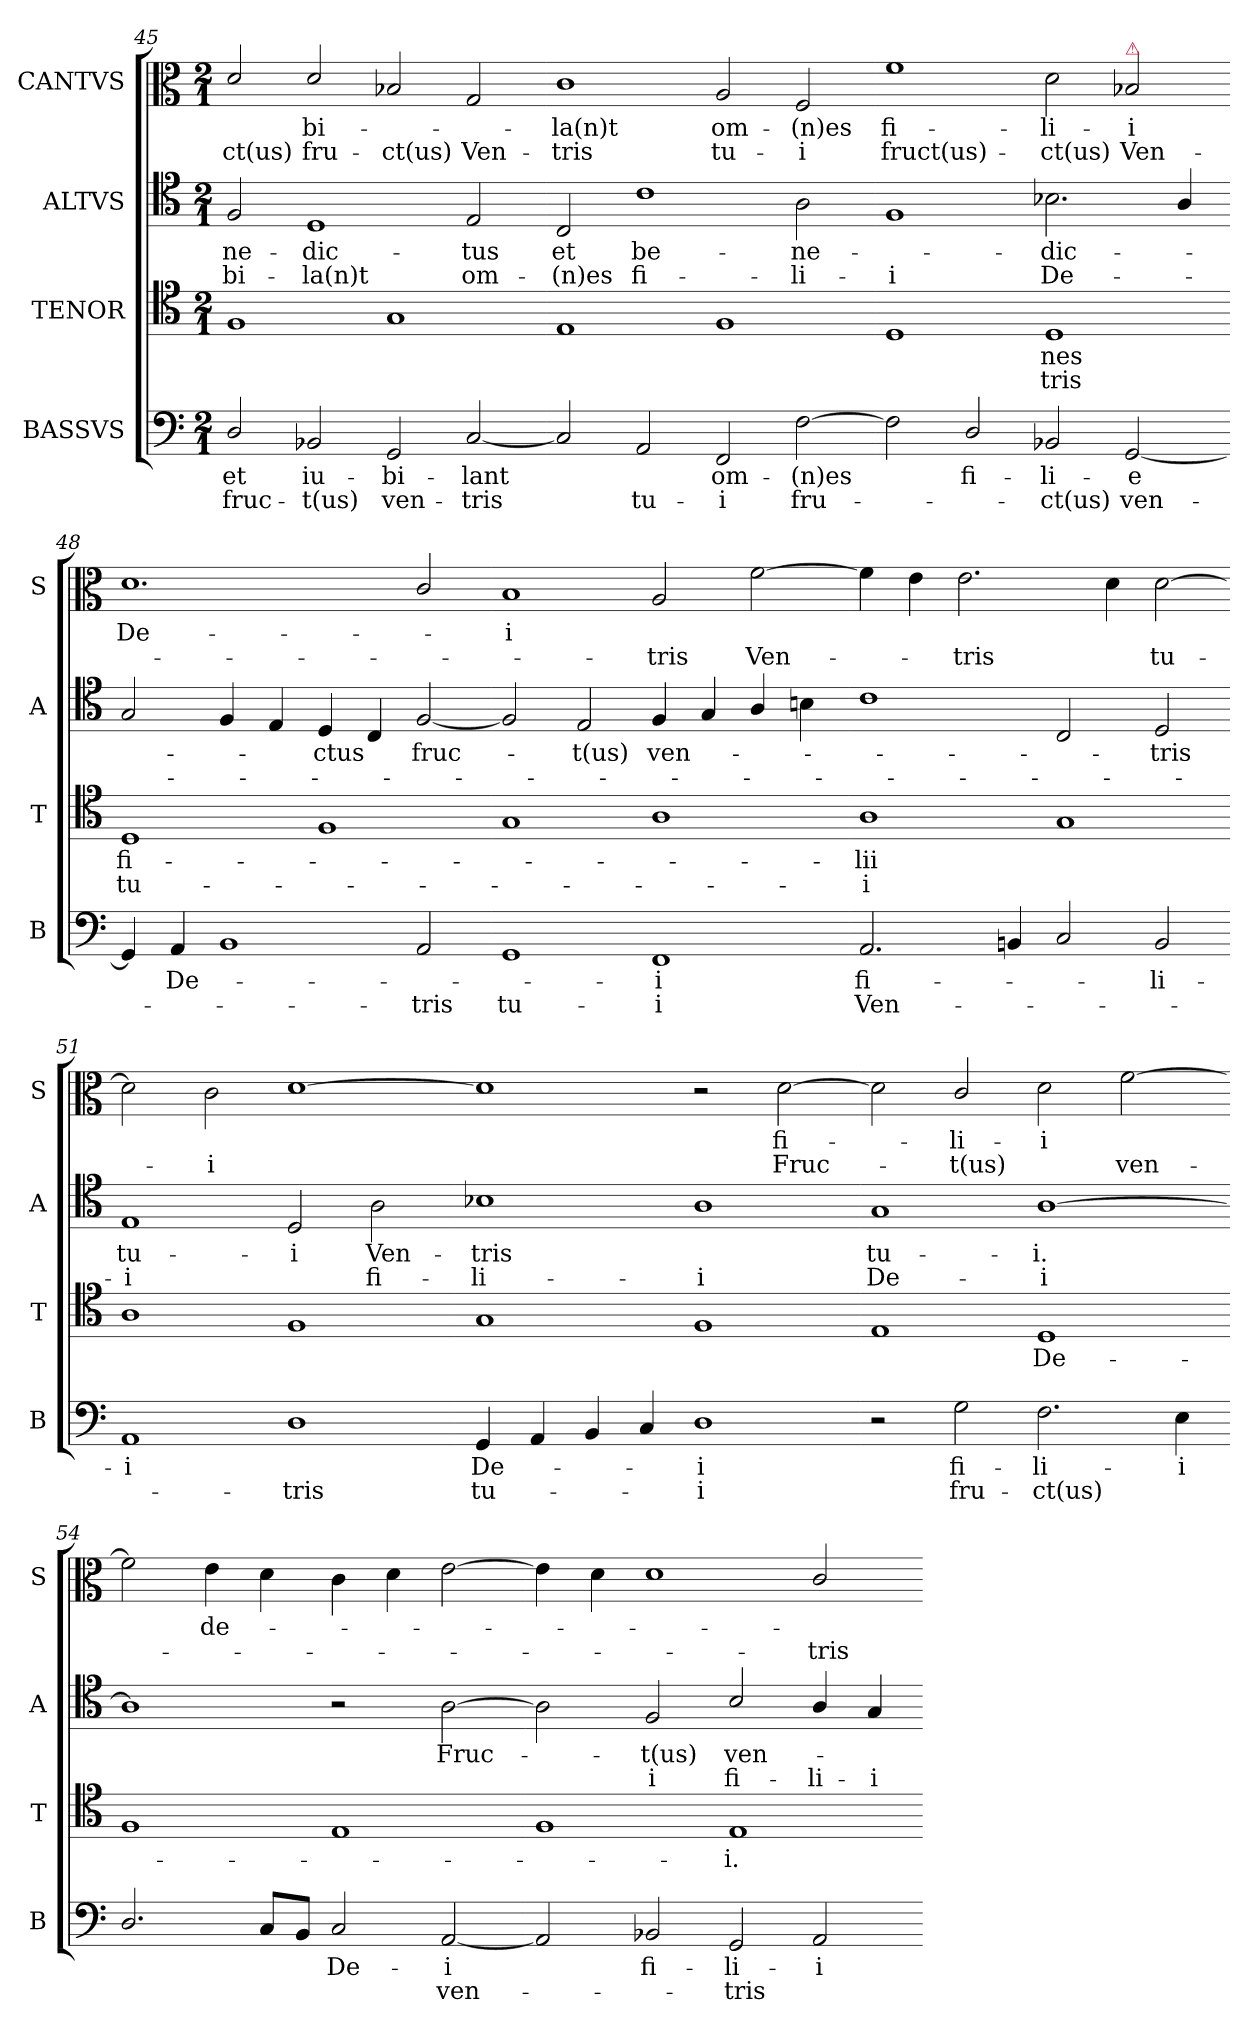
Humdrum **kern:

**kern	**text	**text	**kern	**text	**text	**kern	**text	**text	**kern	**text	**text
*part4	*part4	*part4	*part3	*part3	*part3	*part2	*part2	*part2	*part1	*part1	*part1
*staff4	*staff4	*staff4	*staff3	*staff3	*staff3	*staff2	*staff2	*staff2	*staff1	*staff1	*staff1
*I"BASSVS	*	*	*I"TENOR	*	*	*I"ALTVS	*	*	*I"CANTVS	*	*
*I'B	*	*	*I'T	*	*	*I'A	*	*	*I'S	*	*
*clefF4	*	*	*clefC4	*	*	*clefC4	*	*	*clefC3	*	*
*k[]	*	*	*k[]	*	*	*k[]	*	*	*k[]	*	*
*D:dor	*	*	*D:dor	*	*	*D:dor	*	*	*D:dor	*	*
*M2/1	*	*	*M2/1	*	*	*M2/1	*	*	*M2/1	*	*
=45	=45	=45	=45	=45	=45	=45	=45	=45	=45	=45	=45
!	!	!	!	!	!	!	!LO:LY:i	!	!	!	!
2D/	et	fruc-	1F	.	.	2F/	-ne-	-bi-	2d/	.	-ct(us)
!	!	!	!	!	!	!	!LO:LY:i	!	!	!LO:LY:i	!
2BB-X/	iu-	-t(us)	.	.	.	1D	-dic-	-la(n)t	2d/	-bi-	fru-
2GG/	-bi-	ven-	1G	.	.	.	.	.	2B-X/	.	-ct(us)
!	!	!	!	!	!	!	!LO:LY:i	!	!	!	!
[2C/	-lant	-tris	.	.	.	2E/	-tus	om-	2G/	.	Ven-
=46-	=46-	=46-	=46-	=46-	=46-	=46-	=46-	=46-	=46-	=46-	=46-
!	!	!	!	!	!	!	!LO:LY:i	!	!	!LO:LY:i	!
2C/]	.	.	1E	.	.	2C/	et	-(n)es	1c	-la(n)t	-tris
!	!	!	!	!	!	!	!LO:LY:i	!	!	!	!
2AA/	.	tu-	.	.	.	1c	be-	fi-	.	.	.
2FF/	om-	-i	1F	.	.	.	.	.	2A/	om-	tu-
!	!	!LO:LY:i	!	!	!	!	!LO:LY:i	!	!	!	!
[2F\	-(n)es	fru-	.	.	.	2A\	-ne-	-li-	2F/	-(n)es	-i
=47-	=47-	=47-	=47-	=47-	=47-	=47-	=47-	=47-	=47-	=47-	=47-
2F\]	.	.	1D	.	.	1F	.	-i	1f	fi-	fruct(us)-
2D/	fi-	.	.	.	.	.	.	.	.	.	.
!	!	!LO:LY:i	!	!	!	!	!LO:LY:i	!	!	!	!
2BB-X/	-li-	-ct(us)	1D	-nes	-tris	2.B-X\	-dic-	De-	2d\	-li-	-ct(us)
!	!	!	!	!	!	!	!	!	!LO:TX:a:color=crimson:t=⚠	!	!
!	!	!LO:LY:i	!	!	!	!	!	!	!	!	!
[2GG/	-e	ven-	.	.	.	.	.	.	2B-X/	-i	Ven-
.	.	.	.	.	.	4A/	.	.	.	.	.
=48-	=48-	=48-	=48-	=48-	=48-	=48-	=48-	=48-	=48-	=48-	=48-
4GG/]	.	.	1D	fi-	tu-	2G/	.	.	1.d	De-	.
4AA/	De-	.	.	.	.	.	.	.	.	.	.
1BB-	.	.	.	.	.	4F/	.	.	.	.	.
.	.	.	.	.	.	4E/	.	.	.	.	.
!	!	!	!	!	!	!	!LO:LY:i	!	!	!	!
.	.	.	1F	.	.	4D/	-ctus	.	.	.	.
.	.	.	.	.	.	4C/	.	.	.	.	.
!	!	!LO:LY:i	!	!	!	!	!	!	!	!	!
2AA/	.	-tris	.	.	.	[2F/	fruc-	.	2c/	.	.
=49-	=49-	=49-	=49-	=49-	=49-	=49-	=49-	=49-	=49-	=49-	=49-
!	!	!LO:LY:i	!	!	!	!	!	!	!	!	!
1GG	.	tu-	1G	.	.	2F/]	.	.	1B-	-i	.
.	.	.	.	.	.	2E/	-t(us)	.	.	.	.
!	!	!LO:LY:i	!	!	!	!	!	!	!	!	!
1FF	-i	-i	1A	.	.	4F/	ven-	.	2A/	.	-tris
.	.	.	.	.	.	4G/	.	.	.	.	.
.	.	.	.	.	.	4A/	.	.	[2f\	.	Ven-
.	.	.	.	.	.	4Bn\	.	.	.	.	.
=50-	=50-	=50-	=50-	=50-	=50-	=50-	=50-	=50-	=50-	=50-	=50-
2.AA/	fi-	Ven-	1A	-lii	-i	1c	.	.	4f\]	.	.
.	.	.	.	.	.	.	.	.	4e\	.	.
.	.	.	.	.	.	.	.	.	2.e\	.	-tris
4BBn/	.	.	.	.	.	.	.	.	.	.	.
2C/	.	.	1G	.	.	2C/	.	.	.	.	.
.	.	.	.	.	.	.	.	.	4d\	.	.
2BB/	-li-	.	.	.	.	2D/	-tris	.	[2d\	.	tu-
=51-	=51-	=51-	=51-	=51-	=51-	=51-	=51-	=51-	=51-	=51-	=51-
1AA	-i	.	1A	.	.	1E	tu-	-i	2d\]	.	.
.	.	.	.	.	.	.	.	.	2c\	.	-i
1D	.	-tris	1F	.	.	2D/	-i	.	[1d	.	.
.	.	.	.	.	.	2A\	Ven-	fi-	.	.	.
=52-	=52-	=52-	=52-	=52-	=52-	=52-	=52-	=52-	=52-	=52-	=52-
4GG/	De-	tu-	1G	.	.	1B-X	-tris	-li-	1d]	.	.
4AA/	.	.	.	.	.	.	.	.	.	.	.
4BB/	.	.	.	.	.	.	.	.	.	.	.
4C/	.	.	.	.	.	.	.	.	.	.	.
1D	-i	-i	1F	.	.	1A	.	-i	2r	.	.
.	.	.	.	.	.	.	.	.	[2d\	fi-	Fruc-
=53-	=53-	=53-	=53-	=53-	=53-	=53-	=53-	=53-	=53-	=53-	=53-
2r	.	.	1E	.	.	1G	tu-	De-	2d\]	.	.
2G\	fi-	fru-	.	.	.	.	.	.	2c/	-li-	-t(us)
2.F\	-li-	-ct(us)	1D	De-	.	[1A	-i.	-i	2d\	-i	.
.	.	.	.	.	.	.	.	.	[2f\	.	ven-
4E\	-i	.	.	.	.	.	.	.	.	.	.
=54-	=54-	=54-	=54-	=54-	=54-	=54-	=54-	=54-	=54-	=54-	=54-
2.D/	.	.	1F	.	.	1A]	.	.	2f\]	.	.
.	.	.	.	.	.	.	.	.	4e\	de-	.
8C/L	.	.	.	.	.	.	.	.	4d\	.	.
8BB/J	.	.	.	.	.	.	.	.	.	.	.
2C/	De-	.	1E	.	.	2r	.	.	4c\	.	.
.	.	.	.	.	.	.	.	.	4d\	.	.
[2AA/	-i	ven-	.	.	.	[2A\	Fruc-	.	[2e\	.	.
=55-	=55-	=55-	=55-	=55-	=55-	=55-	=55-	=55-	=55-	=55-	=55-
2AA/]	.	.	1F	.	.	2A\]	.	.	4e\]	.	.
.	.	.	.	.	.	.	.	.	4d\	.	.
2BB-X/	fi-	.	.	.	.	2F/	-t(us)	i	1d	.	.
2GG/	-li-	-tris	1E	-i.	.	2B-/	ven-	fi-	.	.	.
2AA/	-i	.	.	.	.	4A/	.	-li-	2c/	.	-tris
.	.	.	.	.	.	4G/	.	-i	.	.	.
=-	=-	=-	=-	=-	=-	=-	=-	=-	=-	=-	=-
*-	*-	*-	*-	*-	*-	*-	*-	*-	*-	*-	*-
